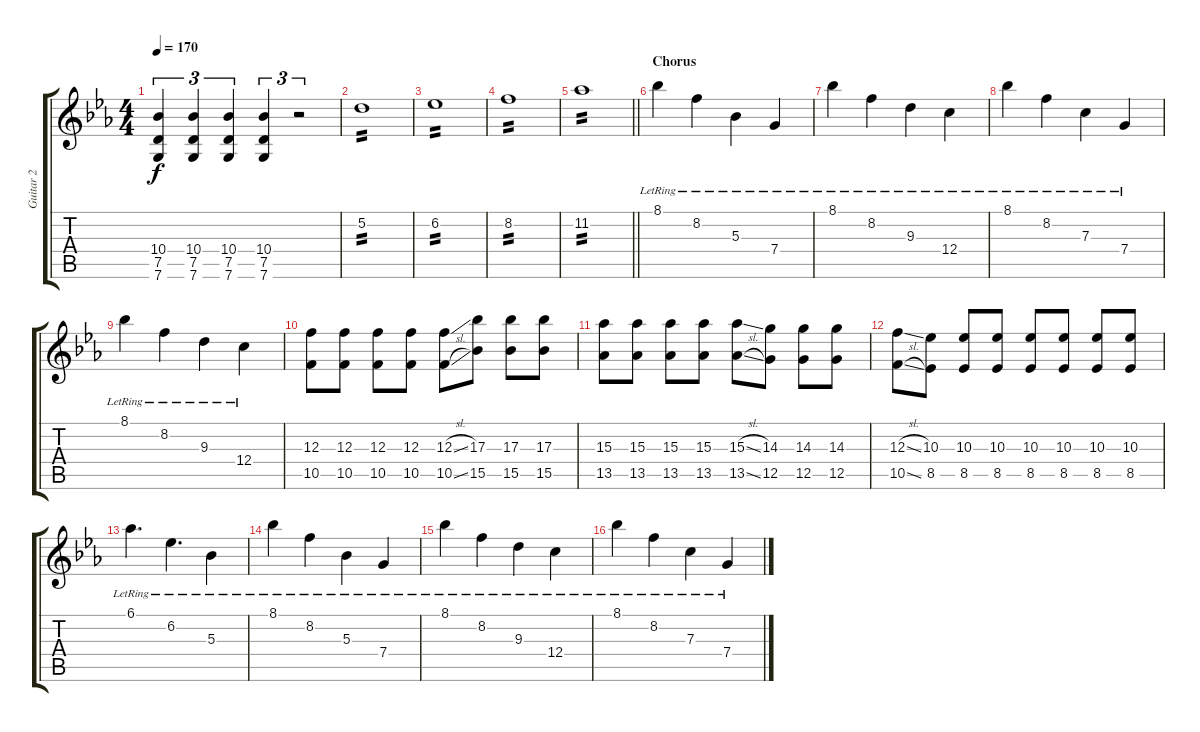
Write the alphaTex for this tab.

\track ("Guitar 2" "Guitar 2") {instrument distortionguitar}
\staff {score tabs}
\tuning (D4 A3 F3 C3 G2 C2) {hide}
\ts (4 4)
\tempo 170
\clef g2
\ks cminor
(10.4 7.5 7.6).4{tu (3 2) dy f instrument distortionguitar} (10.4 7.5 7.6).4{tu (3 2)} (10.4 7.5 7.6).4{tu (3 2)} (10.4 7.5 7.6).4{tu (3 2)} r.2{tu (3 2)} |
5.2.1{tp 2} |
6.2.1{tp 2} |
8.2.1{tp 2} |
\barLineRight lightlight
11.2.1{tp 2} |
\section ("" "Chorus")
8.1{lr}.4 8.2{lr}.4 5.3{lr}.4 7.4{lr}.4 |
8.1{lr}.4 8.2{lr}.4 9.3{lr}.4 12.4{lr}.4 |
8.1{lr}.4 8.2{lr}.4 7.3{lr}.4 7.4{lr}.4 |
8.1{lr}.4 8.2{lr}.4 9.3{lr}.4 12.4{lr}.4 |
(12.3 10.5).8 (12.3 10.5).8 (12.3 10.5).8 (12.3 10.5).8 (12.3{sl} 10.5{sl}).8 (17.3 15.5).8 (17.3 15.5).8 (17.3 15.5).8 |
(15.3 13.5).8 (15.3 13.5).8 (15.3 13.5).8 (15.3 13.5).8 (15.3{sl} 13.5{sl}).8 (14.3 12.5).8 (14.3 12.5).8 (14.3 12.5).8 |
(12.3{sl} 10.5{sl}).8 (10.3 8.5).8 (10.3 8.5).8 (10.3 8.5).8 (10.3 8.5).8 (10.3 8.5).8 (10.3 8.5).8 (10.3 8.5).8 |
6.1{lr}.4{d} 6.2{lr}.4{d} 5.3{lr}.4 |
8.1{lr}.4 8.2{lr}.4 5.3{lr}.4 7.4{lr}.4 |
8.1{lr}.4 8.2{lr}.4 9.3{lr}.4 12.4{lr}.4 |
8.1{lr}.4 8.2{lr}.4 7.3{lr}.4 7.4{lr}.4
